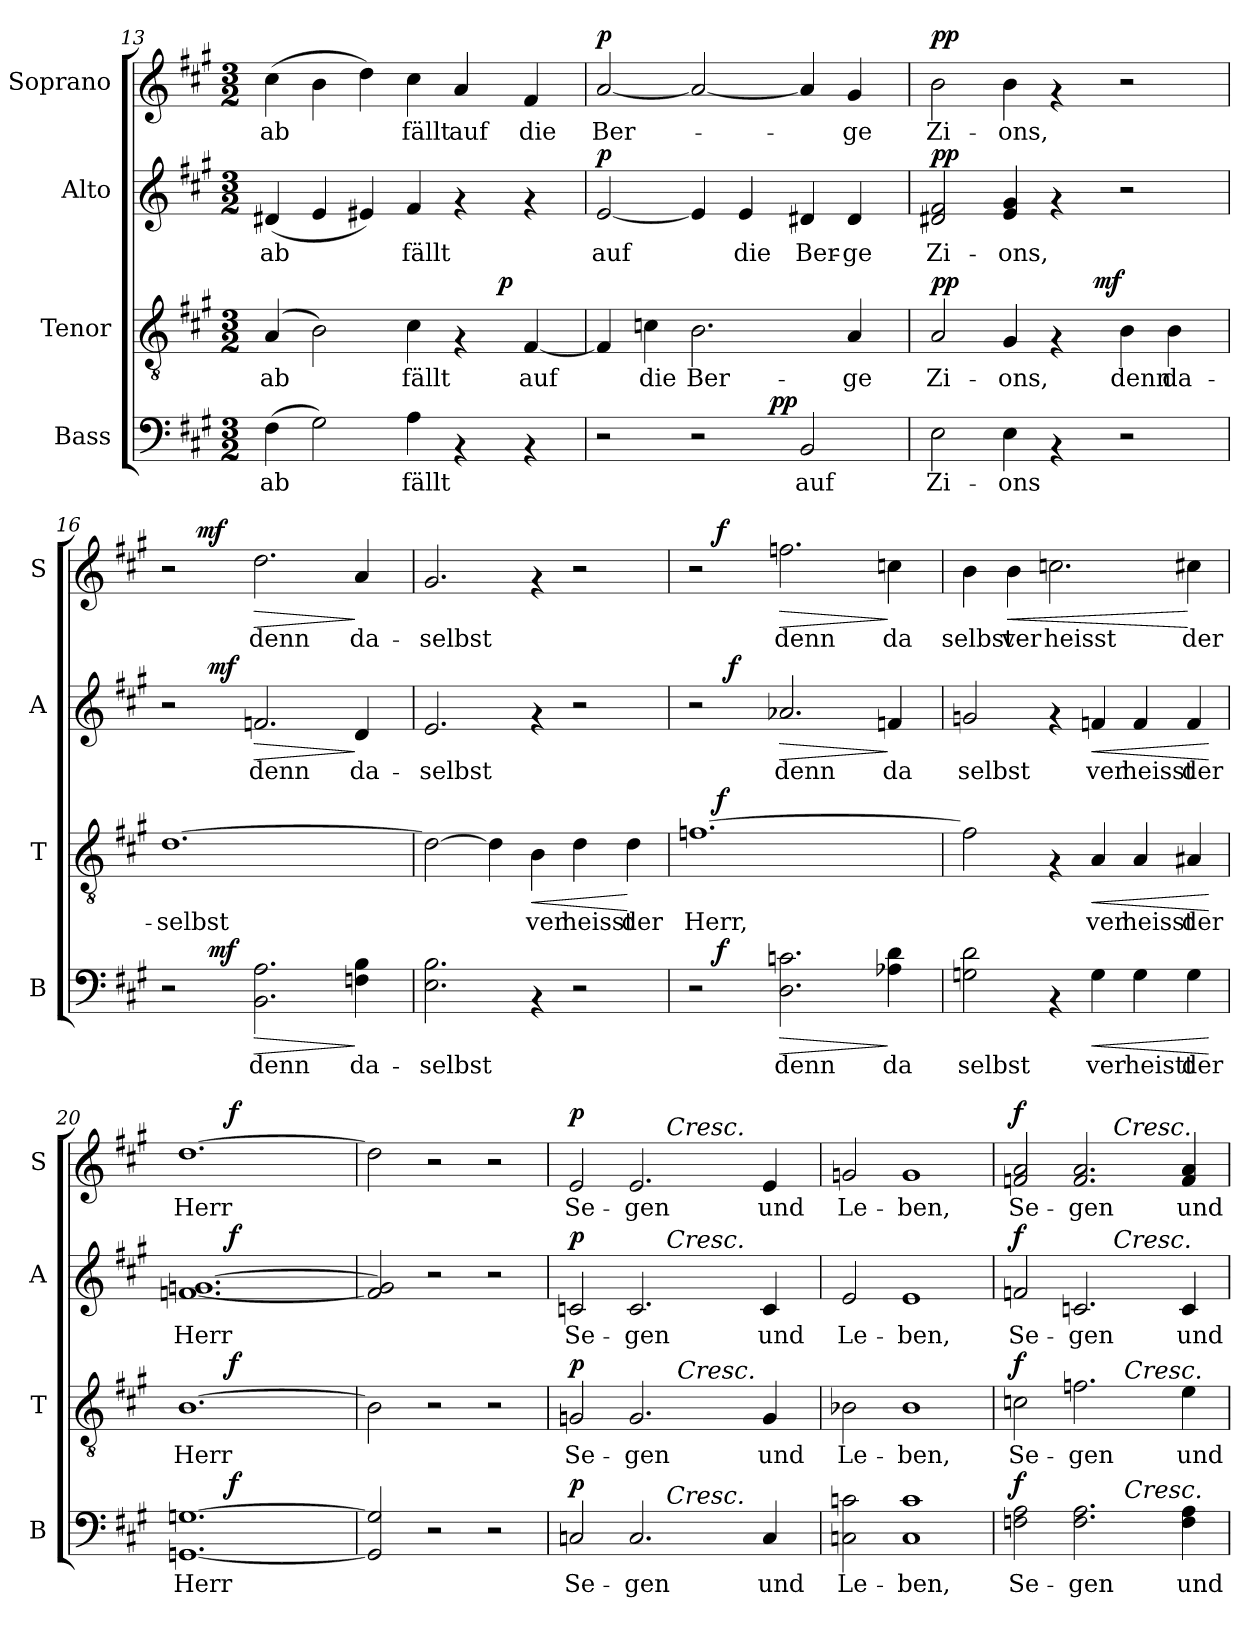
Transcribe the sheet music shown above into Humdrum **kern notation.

**kern	**text	**dynam	**kern	**text	**dynam	**kern	**text	**dynam	**kern	**text	**dynam
*part4	*part4	*part4	*part3	*part3	*part3	*part2	*part2	*part2	*part1	*part1	*part1
*staff4	*staff4	*staff4	*staff3	*staff3	*staff3	*staff2	*staff2	*staff2	*staff1	*staff1	*staff1
*I"Bass	*	*	*I"Tenor	*	*	*I"Alto	*	*	*I"Soprano	*	*
*I'B	*	*	*I'T	*	*	*I'A	*	*	*I'S	*	*
!!LO:LB:g=z
*clefF4	*	*	*clefGv2	*	*	*clefG2	*	*	*clefG2	*	*
*k[f#c#g#]	*	*	*k[f#c#g#]	*	*	*k[f#c#g#]	*	*	*k[f#c#g#]	*	*
*A:	*	*	*A:	*	*	*A:	*	*	*A:	*	*
*M3/2	*	*	*M3/2	*	*	*M3/2	*	*	*M3/2	*	*
=13	=13	=13	=13	=13	=13	=13	=13	=13	=13	=13	=13
!	!LO:LY:b	!	!	!LO:LY:b	!	!	!LO:LY:b	!	!	!LO:LY:b	!
*	*	*	*^	*	*	*	*	*	*	*	*
(>4F#\	-ab	.	(>4A/	1ryy	-ab	.	(<4d#X/	-ab	.	(>4cc#\	-ab	.
2G#\)	.	.	2B\)	.	.	.	4e/	.	.	4b\	.	.
.	.	.	.	.	.	.	4e#X/)	.	.	4dd\)	.	.
!	!LO:LY:b	!	!	!	!LO:LY:b	!	!	!LO:LY:b	!	!	!LO:LY:b	!
4A\	fällt	.	4c#\	.	fällt	.	4f#/	fällt	.	4cc#\	fällt	.
!	!	!	!	!	!	!	!	!	!	!	!LO:LY:b	!
4rAA	.	.	4rF	8ryy	.	.	4rf	.	.	4a/	auf	.
.	.	.	.	32ryy	.	.	.	.	.	.	.	.
!	!	!	!	!	!	!LO:DY:a	!	!	!	!	!	!
.	.	.	.	4ryy	.	p	.	.	.	.	.	.
!	!	!	!	!	!LO:LY:b	!	!	!	!	!	!LO:LY:b	!
4rAA	.	.	[<4F#/	.	auf	.	4rf	.	.	4f#/	die	.
.	.	.	.	16.ryy	.	.	.	.	.	.	.	.
=14	=14	=14	=14	=14	=14	=14	=14	=14	=14	=14	=14	=14
!	!	!	!	!	!	!	!	!LO:LY:b	!LO:DY:a	!	!LO:LY:b	!LO:DY:a
*^	*	*	*v	*v	*	*	*	*	*	*	*	*
2r	2..ryy	.	.	4F#/]	.	.	[<2e/	auf	p	[<2a/	Ber-	p
!	!	!	!	!	!LO:LY:b	!	!	!	!	!	!	!
.	.	.	.	4cn\	die	.	.	.	.	.	.	.
!	!	!	!	!	!LO:LY:b	!	!	!	!	!	!	!
2r	.	.	.	2.B\	Ber-	.	4e/]	.	.	2a/_	.	.
!	!	!	!	!	!	!	!	!LO:LY:b	!	!	!	!
.	.	.	.	.	.	.	4e/	die	.	.	.	.
!	!	!	!LO:DY:a	!	!	!	!	!	!	!	!	!
.	2ryy	.	pp	.	.	.	.	.	.	.	.	.
!	!	!LO:LY:b	!	!	!	!	!	!LO:LY:b	!	!	!	!
2BB/	.	auf	.	.	.	.	4d#X/	Ber-	.	4a/]	.	.
!	!	!	!	!	!LO:LY:b	!	!	!LO:LY:b	!	!	!LO:LY:b	!
.	.	.	.	4A/	-ge	.	4d#/	-ge	.	4g#/	-ge	.
.	8ryy	.	.	.	.	.	.	.	.	.	.	.
=15	=15	=15	=15	=15	=15	=15	=15	=15	=15	=15	=15	=15
!	!	!LO:LY:b	!	!	!LO:LY:b	!LO:DY:a	!	!LO:LY:b	!LO:DY:a	!	!LO:LY:b	!LO:DY:a
*v	*v	*	*	*^	*	*	*	*	*	*	*	*
2E\	Zi-	.	2A/	2ryy	Zi-	pp	2d#X/ 2f#/	Zi-	pp	2b\	Zi-	pp
!	!LO:LY:b	!	!	!	!LO:LY:b	!	!	!LO:LY:b	!	!	!LO:LY:b	!
4E\	-ons	.	4G#/	4ryy	-ons,	.	4e/ 4g#/	-ons,	.	4b\	-ons,	.
4rAA	.	.	4rF	8ryy	.	.	4rf	.	.	4rf	.	.
.	.	.	.	32ryy	.	.	.	.	.	.	.	.
!	!	!	!	!	!	!LO:DY:a	!	!	!	!	!	!
.	.	.	.	2ryy	.	mf	.	.	.	.	.	.
!	!	!	!	!	!LO:LY:b	!	!	!	!	!	!	!
2r	.	.	4B\	.	denn	.	2r	.	.	2r	.	.
!	!	!	!	!	!LO:LY:b	!	!	!	!	!	!	!
.	.	.	4B\	.	da-	.	.	.	.	.	.	.
.	.	.	.	16.ryy	.	.	.	.	.	.	.	.
=16	=16	=16	=16	=16	=16	=16	=16	=16	=16	=16	=16	=16
!	!	!	!	!	!LO:LY:b	!	!	!	!	!	!	!
*^	*	*	*v	*v	*	*	*^	*	*	*^	*	*
2r	8..ryy	.	.	[>1.d	-selbst	.	2r	8..ryy	.	.	2r	8.ryy	.	.
!	!	!	!	!	!	!	!	!	!	!	!	!	!	!LO:DY:a
.	.	.	.	.	.	.	.	.	.	.	.	1ryy	.	mf
!	!	!	!LO:DY:a	!	!	!	!	!	!	!LO:DY:a	!	!	!	!
.	1ryy	.	mf	.	.	.	.	1ryy	.	mf	.	.	.	.
!	!	!LO:LY:b	!LO:HP:b	!	!	!	!	!	!LO:LY:b	!LO:HP:b	!	!	!LO:LY:b	!LO:HP:b
2.BB\ 2.A\	.	denn	>	.	.	.	2.fn/	.	denn	>	2.dd\	.	denn	>
.	.	.	.	.	.	.	.	.	.	.	.	4ryy	.	.
.	4ryy	.	.	.	.	.	.	4ryy	.	.	.	.	.	.
!	!	!LO:LY:b	!	!	!	!	!	!	!LO:LY:b	!	!	!	!LO:LY:b	!
4Fn\ 4B\	.	da-	]	.	.	.	4d/	.	da-	]	4a/	.	da-	]
.	.	.	.	.	.	.	.	.	.	.	.	16ryy	.	.
.	32ryy	.	.	.	.	.	.	32ryy	.	.	.	.	.	.
!!LO:PB:g=z
=17	=17	=17	=17	=17	=17	=17	=17	=17	=17	=17	=17	=17	=17	=17
!	!	!LO:LY:b	!	!	!	!	!	!	!LO:LY:b	!	!	!	!LO:LY:b	!
*	*	*	*	*	*	*	*v	*v	*	*	*	*	*	*
*v	*v	*	*	*	*	*	*	*	*	*v	*v	*	*
2.E\ 2.B\	-selbst	.	2d\_	.	.	2.e/	-selbst	.	2.g#/	-selbst	.
.	.	.	4d\]	.	.	.	.	.	.	.	.
!	!	!	!	!LO:LY:b	!LO:HP:b	!	!	!	!	!	!
4rAA	.	.	4B\	ver	<	4rf	.	.	4rf	.	.
!	!	!	!	!LO:LY:b	!	!	!	!	!	!	!
2r	.	.	4d\	heisst	.	2r	.	.	2r	.	.
!	!	!	!	!LO:LY:b	!	!	!	!	!	!	!
.	.	.	4d\	der	[	.	.	.	.	.	.
=18	=18	=18	=18	=18	=18	=18	=18	=18	=18	=18	=18
!	!	!	!	!LO:LY:b	!	!	!	!	!	!	!
*^	*	*	*^	*	*	*^	*	*	*^	*	*
2r	8ryy	.	.	[>1.fn	8ryy	Herr,	.	2r	8ryy	.	.	2r	8ryy	.	.
!	!	!	!LO:DY:a	!	!	!	!LO:DY:a	!	!	!	!	!	!	!	!LO:DY:a
.	1ryy	.	f	.	1ryy	.	f	.	32ryy	.	.	.	1ryy	.	f
!	!	!	!	!	!	!	!	!	!	!	!LO:DY:a	!	!	!	!
.	.	.	.	.	.	.	.	.	1ryy	.	f	.	.	.	.
!	!	!LO:LY:b	!LO:HP:b	!	!	!	!	!	!	!LO:LY:b	!LO:HP:b	!	!	!LO:LY:b	!LO:HP:b
2.D\ 2.cn\	.	denn	>	.	.	.	.	2.a-X/	.	denn	>	2.ffn\	.	denn	>
.	4.ryy	.	.	.	4.ryy	.	.	.	.	.	.	.	4.ryy	.	.
.	.	.	.	.	.	.	.	.	4ryy	.	.	.	.	.	.
!	!	!LO:LY:b	!	!	!	!	!	!	!	!LO:LY:b	!	!	!	!LO:LY:b	!
4A-X\ 4d\	.	da	]	.	.	.	.	4fn/	.	da	]	4ccn\	.	da	]
.	.	.	.	.	.	.	.	.	16.ryy	.	.	.	.	.	.
=19	=19	=19	=19	=19	=19	=19	=19	=19	=19	=19	=19	=19	=19	=19	=19
!	!	!LO:LY:b	!	!	!	!	!	!	!	!LO:LY:b	!	!	!	!LO:LY:b	!
*v	*v	*	*	*	*	*	*	*v	*v	*	*	*v	*v	*	*
*	*	*	*v	*v	*	*	*	*	*	*	*	*
2Gn\ 2d\	selbst	.	2fn\]	.	.	2gn/	selbst	.	4b\	selbst	.
!	!	!	!	!	!	!	!	!	!	!LO:LY:b	!LO:HP:b
.	.	.	.	.	.	.	.	.	4b\	ver	<
!	!	!	!	!	!	!	!	!	!	!LO:LY:b	!
4rAA	.	.	4rF	.	.	4rf	.	.	2.ccn\	heisst	.
!	!LO:LY:b	!LO:HP:b	!	!LO:LY:b	!LO:HP:b	!	!LO:LY:b	!LO:HP:b	!	!	!
4G\	ver	<	4A/	ver	<	4fn/	ver	<	.	.	.
!	!LO:LY:b	!	!	!LO:LY:b	!	!	!LO:LY:b	!	!	!	!
4G\	heistt	.	4A/	heisst	.	4f/	heisst	.	.	.	.
!	!LO:LY:b	!	!	!LO:LY:b	!	!	!LO:LY:b	!	!	!LO:LY:b	!
4G\	der	.	4A#X/	der	.	4f/	der	.	4cc#X\	der	[
.	.	[	.	.	[	.	.	[	.	.	.
=20	=20	=20	=20	=20	=20	=20	=20	=20	=20	=20	=20
!	!LO:LY:b	!	!	!LO:LY:b	!	!	!LO:LY:b	!	!	!LO:LY:b	!
*^	*	*	*^	*	*	*^	*	*	*^	*	*
[<1.GGn [>1.Gn	4ryy	Herr	.	[>1.B	4ryy	Herr	.	[<1.fn [>1.gn	4ryy	Herr	.	[>1.dd	4ryy	Herr	.
.	32ryy	.	.	.	32ryy	.	.	.	32ryy	.	.	.	32ryy	.	.
!	!	!	!LO:DY:a	!	!	!	!LO:DY:a	!	!	!	!LO:DY:a	!	!	!	!LO:DY:a
.	1ryy	.	f	.	1ryy	.	f	.	1ryy	.	f	.	1ryy	.	f
.	8..ryy	.	.	.	8..ryy	.	.	.	8..ryy	.	.	.	8..ryy	.	.
*v	*v	*	*	*	*	*	*	*v	*v	*	*	*v	*v	*	*
*	*	*	*v	*v	*	*	*	*	*	*	*	*
=21	=21	=21	=21	=21	=21	=21	=21	=21	=21	=21	=21
2GGn/] 2Gn/]	.	.	2B\]	.	.	2fn/] 2gn/]	.	.	2dd\]	.	.
2r	.	.	2r	.	.	2r	.	.	2r	.	.
2r	.	.	2r	.	.	2r	.	.	2r	.	.
!!LO:LB:g=z
=22	=22	=22	=22	=22	=22	=22	=22	=22	=22	=22	=22
!	!LO:LY:b	!LO:DY:a	!	!LO:LY:b	!LO:DY:a	!	!LO:LY:b	!LO:DY:a	!	!LO:LY:b	!LO:DY:a
*^	*	*	*^	*	*	*^	*	*	*^	*	*
2Cn/	2ryy	Se-	p	2Gn/	2ryy	Se-	p	2cn/	2ryy	Se-	p	2e/	2ryy	Se-	p
!	!	!LO:LY:b	!	!	!	!LO:LY:b	!	!	!	!LO:LY:b	!	!	!	!LO:LY:b	!
2.C/	8ryy	-gen	.	2.G/	8.ryy	-gen	.	2.c/	8ryy	-gen	.	2.e/	8ryy	-gen	.
.	32ryy	.	.	.	.	.	.	.	32ryy	.	.	.	32ryy	.	.
!	!	!	!	!	!	!	!	!	!	!	!	!	!LO:TX:a:i:t=Cresc.	!	!
!	!	!	!	!	!	!	!	!	!LO:TX:a:i:t=Cresc.	!	!	!	!	!	!
!	!LO:TX:a:i:t=Cresc.	!	!	!	!	!	!	!	!	!	!	!	!	!	!
.	2ryy	.	.	.	.	.	.	.	2ryy	.	.	.	2ryy	.	.
!	!	!	!	!	!LO:TX:a:i:t=Cresc.	!	!	!	!	!	!	!	!	!	!
.	.	.	.	.	2ryy	.	.	.	.	.	.	.	.	.	.
.	4ryy	.	.	.	.	.	.	.	4ryy	.	.	.	4ryy	.	.
.	.	.	.	.	4ryy	.	.	.	.	.	.	.	.	.	.
!	!	!LO:LY:b	!	!	!	!LO:LY:b	!	!	!	!LO:LY:b	!	!	!	!LO:LY:b	!
4C/	.	und	.	4G/	.	und	.	4c/	.	und	.	4e/	.	und	.
.	16.ryy	.	.	.	.	.	.	.	16.ryy	.	.	.	16.ryy	.	.
.	.	.	.	.	16ryy	.	.	.	.	.	.	.	.	.	.
=23	=23	=23	=23	=23	=23	=23	=23	=23	=23	=23	=23	=23	=23	=23	=23
!	!	!LO:LY:b	!	!	!	!LO:LY:b	!	!	!	!LO:LY:b	!	!	!	!LO:LY:b	!
*v	*v	*	*	*	*	*	*	*v	*v	*	*	*v	*v	*	*
*	*	*	*v	*v	*	*	*	*	*	*	*	*
2Cn\ 2cn\	Le-	.	2B-X\	Le-	.	2e/	Le-	.	2gn/	Le-	.
!	!LO:LY:b	!	!	!LO:LY:b	!	!	!LO:LY:b	!	!	!LO:LY:b	!
1C 1c	-ben,	.	1B-	-ben,	.	1e	-ben,	.	1g	-ben,	.
=24	=24	=24	=24	=24	=24	=24	=24	=24	=24	=24	=24
!	!LO:LY:b	!LO:DY:a	!	!LO:LY:b	!LO:DY:a	!	!LO:LY:b	!LO:DY:a	!	!LO:LY:b	!LO:DY:a
*^	*	*	*^	*	*	*^	*	*	*^	*	*
2Fn\ 2A\	2ryy	Se-	f	2cn\	2ryy	Se-	f	2fn/	2.ryy	Se-	f	2fn/ 2a/	2.ryy	Se-	f
!	!	!LO:LY:b	!	!	!	!LO:LY:b	!	!	!	!LO:LY:b	!	!	!	!LO:LY:b	!
2.F\ 2.A\	4ryy	-gen	.	2.fn\	4ryy	-gen	.	2.cn/	.	-gen	.	2.f/ 2.a/	.	-gen	.
!	!	!	!	!	!	!	!	!	!	!	!	!	!LO:TX:a:i:t=Cresc.	!	!
!	!	!	!	!	!	!	!	!	!LO:TX:a:i:t=Cresc.	!	!	!	!	!	!
.	32ryy	.	.	.	32ryy	.	.	.	2.ryy	.	.	.	2.ryy	.	.
!	!	!	!	!	!LO:TX:a:i:t=Cresc.	!	!	!	!	!	!	!	!	!	!
!	!LO:TX:a:i:t=Cresc.	!	!	!	!	!	!	!	!	!	!	!	!	!	!
.	2ryy	.	.	.	2ryy	.	.	.	.	.	.	.	.	.	.
!	!	!LO:LY:b	!	!	!	!LO:LY:b	!	!	!	!LO:LY:b	!	!	!	!LO:LY:b	!
4F\ 4A\	.	und	.	4e\	.	und	.	4c/	.	und	.	4f/ 4a/	.	und	.
.	8..ryy	.	.	.	8..ryy	.	.	.	.	.	.	.	.	.	.
*v	*v	*	*	*	*	*	*	*v	*v	*	*	*v	*v	*	*
*	*	*	*v	*v	*	*	*	*	*	*	*	*
=	=	=	=	=	=	=	=	=	=	=	=
*-	*-	*-	*-	*-	*-	*-	*-	*-	*-	*-	*-
